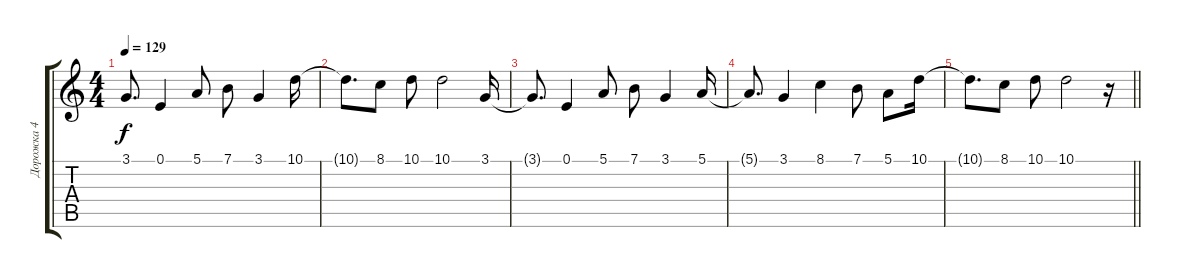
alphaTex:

\track ("Дорожка 4" "Дорожка 4") {instrument lead5charang}
\staff {score tabs}
\tuning (E4 B3 G3 D3 A2 E2) {hide}
\ts (4 4)
\tempo 129
\clef g2
\ks c
3.1{t}.8{d dy f instrument lead5charang} 0.1.4 5.1.8 7.1.8 3.1.4 10.1.16 |
10.1{t}.8{d} 8.1.8 10.1.8 10.1.2 3.1.16 |
3.1{t}.8{d instrument lead5charang} 0.1.4 5.1.8 7.1.8 3.1.4 5.1.16 |
5.1{t}.8{d} 3.1.4 8.1.4 7.1.8 5.1.8 10.1.16 |
\barLineRight lightlight
10.1{t}.8{d} 8.1.8 10.1.8 10.1.2 r.16
